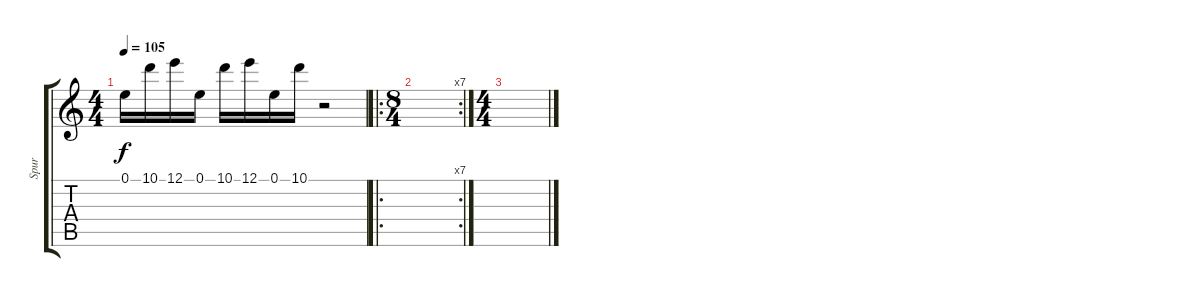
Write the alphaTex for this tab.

\track ("Spur" "Spur") {instrument distortionguitar}
\staff {score tabs}
\tuning (E4 B3 G3 D3 A2 E2) {hide}
\ts (4 4)
\tempo 105
\clef g2
\ks c
0.1.16{dy f} 10.1.16 12.1.16 0.1.16 10.1.16 12.1.16 0.1.16 10.1.16 r.2 |
\ro
\rc 7
\ts (8 4)
|
\ts (4 4)
